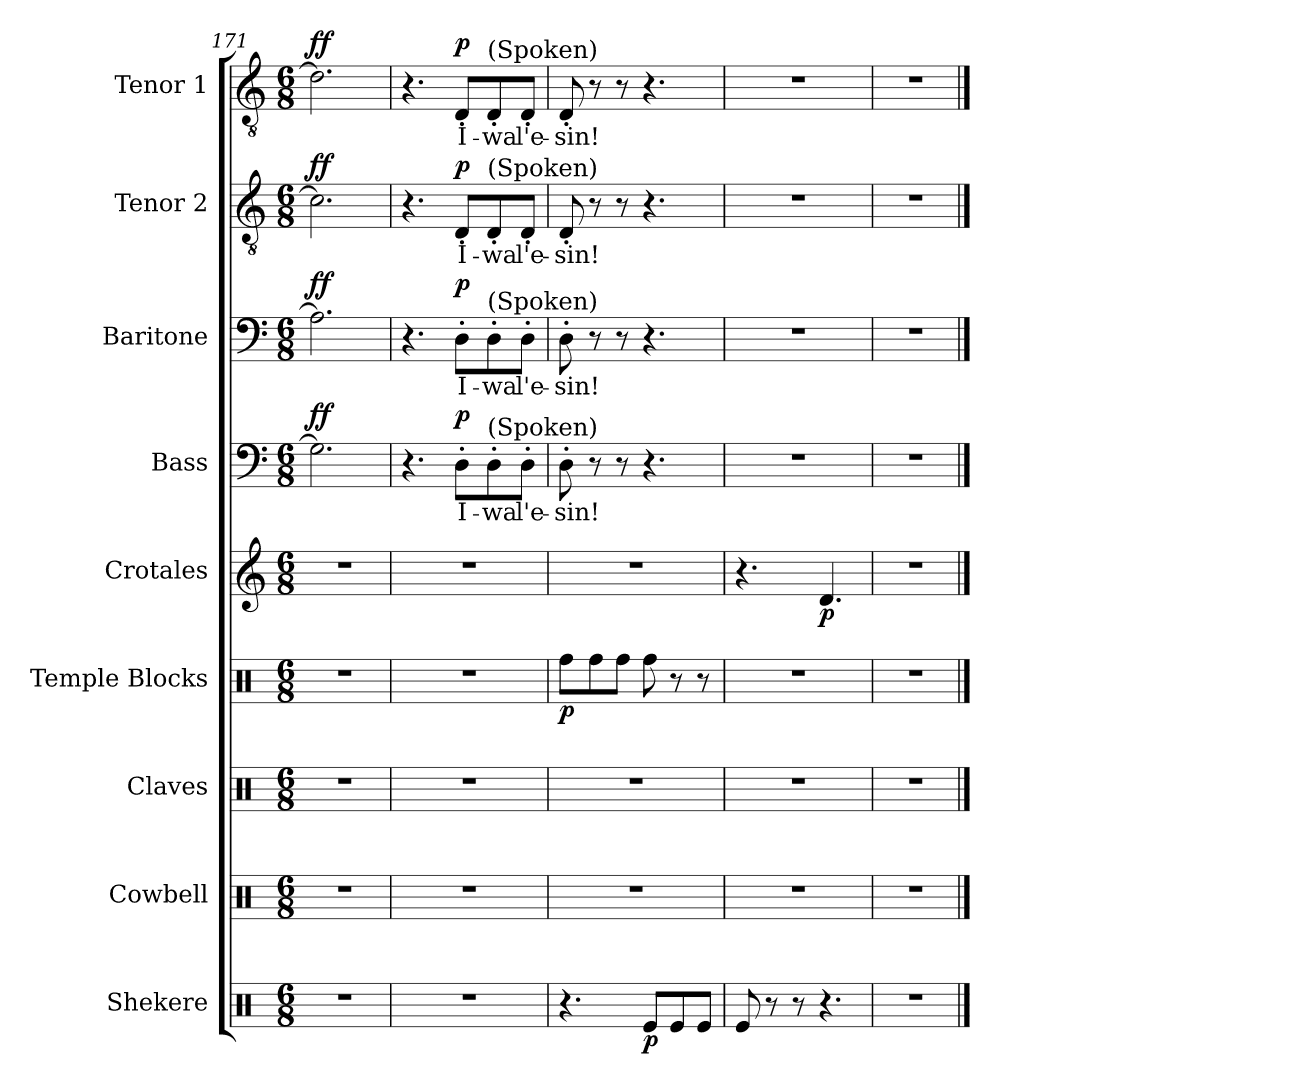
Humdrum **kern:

**kern	**dynam	**kern	**kern	**kern	**dynam	**kern	**dynam	**kern	**text	**dynam	**kern	**text	**dynam	**kern	**text	**dynam	**kern	**text	**dynam
*part9	*part9	*part8	*part7	*part6	*part6	*part5	*part5	*part4	*part4	*part4	*part3	*part3	*part3	*part2	*part2	*part2	*part1	*part1	*part1
*staff9	*staff9	*staff8	*staff7	*staff6	*staff6	*staff5	*staff5	*staff4	*staff4	*staff4	*staff3	*staff3	*staff3	*staff2	*staff2	*staff2	*staff1	*staff1	*staff1
*I"Shekere	*	*I"Cowbell	*I"Claves	*I"Temple Blocks	*	*I"Crotales	*	*I"Bass	*	*	*I"Baritone	*	*	*I"Tenor 2	*	*	*I"Tenor 1	*	*
*I'Sh.	*	*I'Cow.	*I'Clv.	*I'T. Bl.	*	*I'Crot.	*	*I'B.	*	*	*I'Bar.	*	*	*I'T.2	*	*	*I'T.1	*	*
*clefX	*	*clefX	*clefX	*clefX	*	*clefG2	*	*clefF4	*	*	*clefF4	*	*	*clefGv2	*	*	*clefGv2	*	*
*	*	*	*	*	*	*ITrd-14c-24	*	*	*	*	*	*	*	*ITrd7c12	*	*	*ITrd7c12	*	*
*k[]	*	*k[]	*k[]	*k[]	*	*k[]	*	*k[]	*	*	*k[]	*	*	*k[]	*	*	*k[]	*	*
*C:	*	*C:	*C:	*C:	*	*C:	*	*C:	*	*	*C:	*	*	*C:	*	*	*C:	*	*
*M6/8	*	*M6/8	*M6/8	*M6/8	*	*M6/8	*	*M6/8	*	*	*M6/8	*	*	*M6/8	*	*	*M6/8	*	*
=171	=171	=171	=171	=171	=171	=171	=171	=171	=171	=171	=171	=171	=171	=171	=171	=171	=171	=171	=171
!LO:N:vis=1	!	!LO:N:vis=1	!LO:N:vis=1	!LO:N:vis=1	!	!LO:N:vis=1	!	!	!	!	!	!	!	!	!	!	!	!	!
2.r	.	2.r	2.r	2.r	.	2.r	.	2.Gi\]	.	ff	2.Ai\]	.	ff	2.Ci\]	.	ff	2.Di\]	.	ff
=172	=172	=172	=172	=172	=172	=172	=172	=172	=172	=172	=172	=172	=172	=172	=172	=172	=172	=172	=172
!LO:N:vis=1	!	!LO:N:vis=1	!LO:N:vis=1	!LO:N:vis=1	!	!LO:N:vis=1	!	!	!	!	!	!	!	!	!	!	!	!	!
2.r	.	2.r	2.r	2.r	.	2.r	.	4.r	.	.	4.r	.	.	4.r	.	.	4.r	.	.
!	!	!	!	!	!	!	!	!	!LO:LY:b:color=#000000	!	!	!	!	!	!	!	!	!	!
!	!	!	!	!	!	!	!	!	!	!	!	!LO:LY:b:color=#000000	!	!	!	!	!	!	!
!	!	!	!	!	!	!	!	!	!	!	!	!	!	!	!LO:LY:b:color=#000000	!	!	!	!
!	!	!	!	!	!	!	!	!	!	!	!	!	!	!	!	!	!	!LO:LY:b:color=#000000	!
.	.	.	.	.	.	.	.	8D'i\L	I-	p	8D'i\L	I-	p	8DD'i/L	I-	p	8DD'i/L	I-	p
!	!	!	!	!	!	!	!	!	!LO:LY:b:color=#000000	!	!	!	!	!	!	!	!	!	!
!	!	!	!	!	!	!	!	!	!	!	!	!LO:LY:b:color=#000000	!	!	!	!	!	!	!
!	!	!	!	!	!	!	!	!	!	!	!	!	!	!	!LO:LY:b:color=#000000	!	!	!	!
!	!	!	!	!	!	!	!	!	!	!	!	!	!	!	!	!	!LO:TX:a:t=(Spoken)	!	!
!	!	!	!	!	!	!	!	!	!	!	!	!	!	!LO:TX:a:t=(Spoken)	!	!	!	!	!
!	!	!	!	!	!	!	!	!	!	!	!LO:TX:a:t=(Spoken)	!	!	!	!	!	!	!	!
!	!	!	!	!	!	!	!	!LO:TX:a:t=(Spoken)	!	!	!	!	!	!	!	!	!	!	!
!	!	!	!	!	!	!	!	!	!	!	!	!	!	!	!	!	!	!LO:LY:b:color=#000000	!
.	.	.	.	.	.	.	.	8D'i\	-wa	.	8D'i\	-wa	.	8DD'i/	-wa	.	8DD'i/	-wa	.
!	!	!	!	!	!	!	!	!	!LO:LY:b:color=#000000	!	!	!	!	!	!	!	!	!	!
!	!	!	!	!	!	!	!	!	!	!	!	!LO:LY:b:color=#000000	!	!	!	!	!	!	!
!	!	!	!	!	!	!	!	!	!	!	!	!	!	!	!LO:LY:b:color=#000000	!	!	!	!
!	!	!	!	!	!	!	!	!	!	!	!	!	!	!	!	!	!	!LO:LY:b:color=#000000	!
.	.	.	.	.	.	.	.	8D'i\J	l'e-	.	8D'i\J	l'e-	.	8DD'i/J	l'e-	.	8DD'i/J	l'e-	.
=173	=173	=173	=173	=173	=173	=173	=173	=173	=173	=173	=173	=173	=173	=173	=173	=173	=173	=173	=173
!	!	!LO:N:vis=1	!LO:N:vis=1	!	!	!LO:N:vis=1	!	!	!	!	!	!	!	!	!	!	!	!	!
!	!	!	!	!	!	!	!	!	!LO:LY:b:color=#000000	!	!	!	!	!	!	!	!	!	!
!	!	!	!	!	!	!	!	!	!	!	!	!LO:LY:b:color=#000000	!	!	!	!	!	!	!
!	!	!	!	!	!	!	!	!	!	!	!	!	!	!	!LO:LY:b:color=#000000	!	!	!	!
!	!	!	!	!	!	!	!	!	!	!	!	!	!	!	!	!	!	!LO:LY:b:color=#000000	!
4.r	.	2.r	2.r	8Rffi\L	p	2.r	.	8D'i\	-sin!	.	8D'i\	-sin!	.	8DD'i/	-sin!	.	8DD'i/	-sin!	.
.	.	.	.	8Rffi\	.	.	.	8r	.	.	8r	.	.	8r	.	.	8r	.	.
.	.	.	.	8Rffi\J	.	.	.	8r	.	.	8r	.	.	8r	.	.	8r	.	.
8Rei/L	p	.	.	8Rffi\	.	.	.	4.r	.	.	4.r	.	.	4.r	.	.	4.r	.	.
8Rei/	.	.	.	8r	.	.	.	.	.	.	.	.	.	.	.	.	.	.	.
8Rei/J	.	.	.	8r	.	.	.	.	.	.	.	.	.	.	.	.	.	.	.
=174	=174	=174	=174	=174	=174	=174	=174	=174	=174	=174	=174	=174	=174	=174	=174	=174	=174	=174	=174
!	!	!LO:N:vis=1	!LO:N:vis=1	!LO:N:vis=1	!	!	!	!LO:N:vis=1	!	!	!LO:N:vis=1	!	!	!LO:N:vis=1	!	!	!LO:N:vis=1	!	!
8Rei/	.	2.r	2.r	2.r	.	4.r	.	2.r	.	.	2.r	.	.	2.r	.	.	2.r	.	.
8r	.	.	.	.	.	.	.	.	.	.	.	.	.	.	.	.	.	.	.
8r	.	.	.	.	.	.	.	.	.	.	.	.	.	.	.	.	.	.	.
4.r	.	.	.	.	.	4.dddi/	p	.	.	.	.	.	.	.	.	.	.	.	.
=175	=175	=175	=175	=175	=175	=175	=175	=175	=175	=175	=175	=175	=175	=175	=175	=175	=175	=175	=175
!LO:N:vis=1	!	!LO:N:vis=1	!LO:N:vis=1	!LO:N:vis=1	!	!LO:N:vis=1	!	!LO:N:vis=1	!	!	!LO:N:vis=1	!	!	!LO:N:vis=1	!	!	!LO:N:vis=1	!	!
2.r	.	2.r	2.r	2.r	.	2.r	.	2.r	.	.	2.r	.	.	2.r	.	.	2.r	.	.
==	==	==	==	==	==	==	==	==	==	==	==	==	==	==	==	==	==	==	==
*-	*-	*-	*-	*-	*-	*-	*-	*-	*-	*-	*-	*-	*-	*-	*-	*-	*-	*-	*-
